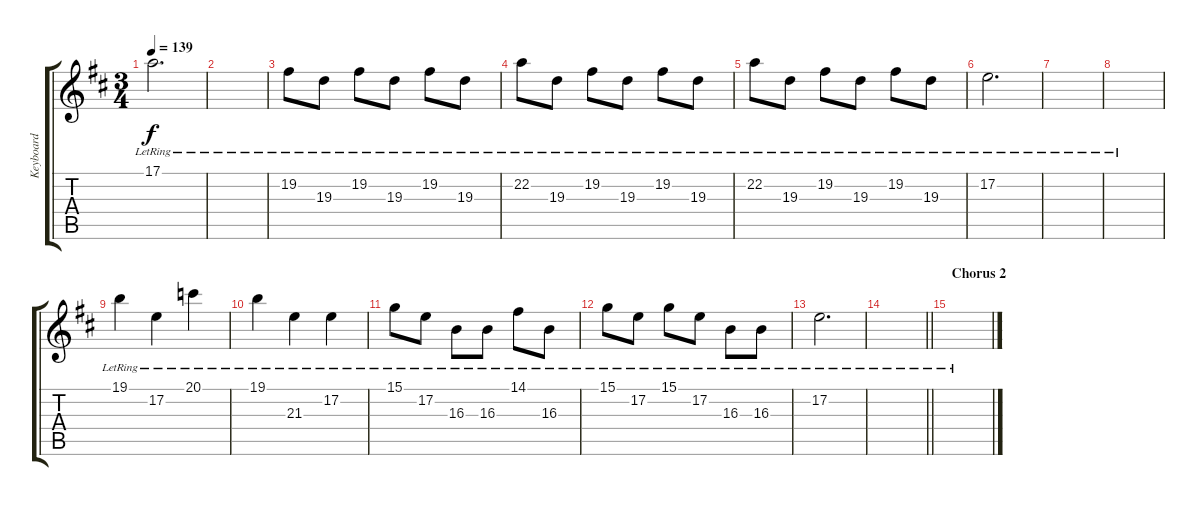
\track ("Keyboard" "Keyboard") {instrument brightacousticpiano}
\staff {score tabs}
\tuning (E4 B3 G3 D3 A2 E2) {hide}
\ts (3 4)
\tempo 139
\clef g2
\ks d
17.1{lr}.2{d dy f} |
|
19.2{lr}.8 19.3{lr}.8 19.2{lr}.8 19.3{lr}.8 19.2{lr}.8 19.3{lr}.8 |
22.2{lr}.8 19.3{lr}.8 19.2{lr}.8 19.3{lr}.8 19.2{lr}.8 19.3{lr}.8 |
22.2{lr}.8 19.3{lr}.8 19.2{lr}.8 19.3{lr}.8 19.2{lr}.8 19.3{lr}.8 |
17.2{lr}.2{d} |
|
|
19.1{lr}.4 17.2{lr}.4 20.1{lr}.4 |
19.1{lr}.4 21.3{lr}.4 17.2{lr}.4 |
15.1{lr}.8 17.2{lr}.8 16.3{lr}.8 16.3{lr}.8 14.1{lr}.8 16.3{lr}.8 |
15.1{lr}.8 17.2{lr}.8 15.1{lr}.8 17.2{lr}.8 16.3{lr}.8 16.3{lr}.8 |
17.2{lr}.2{d} |
\barLineRight lightlight
|
\section ("" "Chorus 2")
